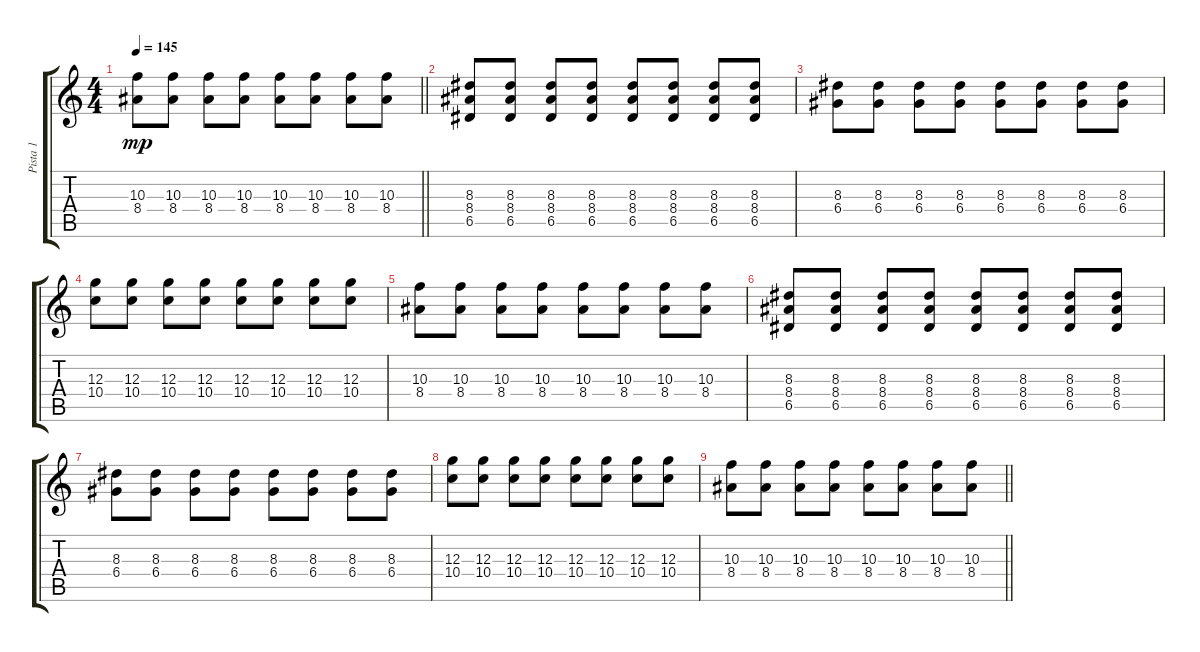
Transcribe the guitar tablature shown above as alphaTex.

\track ("Pista 1" "Pista 1") {instrument distortionguitar}
\staff {score tabs}
\tuning (E4 B3 G3 D3 A2 E2) {hide}
\ts (4 4)
\tempo 145
\clef g2
\barLineRight lightlight
\ks c
(10.3 8.4).8{dy mp} (10.3 8.4).8 (10.3 8.4).8 (10.3 8.4).8 (10.3 8.4).8 (10.3 8.4).8 (10.3 8.4).8 (10.3 8.4).8 |
(8.3 8.4 6.5).8 (8.3 8.4 6.5).8 (8.3 8.4 6.5).8 (8.3 8.4 6.5).8 (8.3 8.4 6.5).8 (8.3 8.4 6.5).8 (8.3 8.4 6.5).8 (8.3 8.4 6.5).8 |
(8.3 6.4).8 (8.3 6.4).8 (8.3 6.4).8 (8.3 6.4).8 (8.3 6.4).8 (8.3 6.4).8 (8.3 6.4).8 (8.3 6.4).8 |
(12.3 10.4).8 (12.3 10.4).8 (12.3 10.4).8 (12.3 10.4).8 (12.3 10.4).8 (12.3 10.4).8 (12.3 10.4).8 (12.3 10.4).8 |
(10.3 8.4).8 (10.3 8.4).8 (10.3 8.4).8 (10.3 8.4).8 (10.3 8.4).8 (10.3 8.4).8 (10.3 8.4).8 (10.3 8.4).8 |
(8.3 8.4 6.5).8 (8.3 8.4 6.5).8 (8.3 8.4 6.5).8 (8.3 8.4 6.5).8 (8.3 8.4 6.5).8 (8.3 8.4 6.5).8 (8.3 8.4 6.5).8 (8.3 8.4 6.5).8 |
(8.3 6.4).8 (8.3 6.4).8 (8.3 6.4).8 (8.3 6.4).8 (8.3 6.4).8 (8.3 6.4).8 (8.3 6.4).8 (8.3 6.4).8 |
(12.3 10.4).8 (12.3 10.4).8 (12.3 10.4).8 (12.3 10.4).8 (12.3 10.4).8 (12.3 10.4).8 (12.3 10.4).8 (12.3 10.4).8 |
\barLineRight lightlight
(10.3 8.4).8 (10.3 8.4).8 (10.3 8.4).8 (10.3 8.4).8 (10.3 8.4).8 (10.3 8.4).8 (10.3 8.4).8 (10.3 8.4).8
